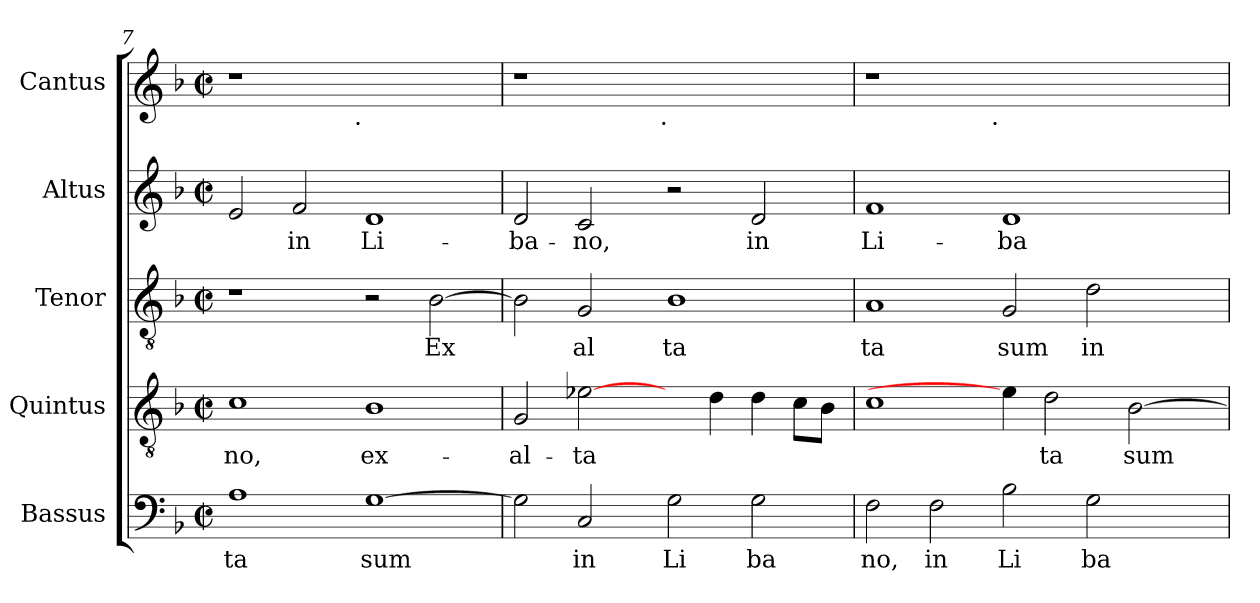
**kern	**text	**kern	**text	**kern	**text	**kern	**text	**kern
*part5	*part5	*part4	*part4	*part3	*part3	*part2	*part2	*part1
*staff5	*staff5	*staff4	*staff4	*staff3	*staff3	*staff2	*staff2	*staff1
*I"Bassus	*	*I"Quintus	*	*I"Tenor	*	*I"Altus	*	*I"Cantus
*clefF4	*	*clefGv2	*	*clefGv2	*	*clefG2	*	*clefG2
*k[b-]	*	*k[b-]	*	*k[b-]	*	*k[b-]	*	*k[b-]
*F:	*	*F:	*	*F:	*	*F:	*	*F:
*M2/2	*	*M2/2	*	*M2/2	*	*M2/2	*	*M2/2
*met(c|)	*	*met(c|)	*	*met(c|)	*	*met(c|)	*	*met(c|)
=7	=7	=7	=7	=7	=7	=7	=7	=7
!	!LO:LY:b	!	!LO:LY:b	!	!	!	!LO:LY:b:cj	!
*	*	*	*	*	*	*	*	*^
1A	ta	1c	-no,	1r	.	2e/	.	1r	2ryy
!	!	!	!	!	!	!	!LO:LY:b:cj	!	!
.	.	.	.	.	.	2f/	in	.	4...ryy
!	!	!	!	!	!	!	!	!	!LO:TX:b:t=.
.	.	.	.	.	.	.	.	.	1ryy
!	!LO:LY:b	!	!LO:LY:b	!	!	!	!LO:LY:b:cj	!	!
[>1G	sum	1B-	ex-	2r	.	1d	Li-	1ryy	.
!	!	!	!	!	!LO:LY:b	!	!	!	!
.	.	.	.	[>2B-\	Ex	.	.	.	.
.	.	.	.	.	.	.	.	.	32ryy
=8	=8	=8	=8	=8	=8	=8	=8	=8	=8
!	!LO:LY:b	!	!LO:LY:b	!	!LO:LY:b	!	!LO:LY:b:cj	!	!
2G\]	.	2G/	-al-	2B-\]	.	2d/	-ba-	1r	2ryy
!	!LO:LY:b	!	!LO:LY:b	!	!LO:LY:b	!	!LO:LY:b:cj	!	!
2C/	in	[2e-\	-ta-	2G/	al	2c/	-no,	.	4ryy
.	.	.	.	.	.	.	.	.	8...ryy
!	!	!	!	!	!	!	!	!	!LO:TX:b:t=.
.	.	.	.	.	.	.	.	.	1ryy
!	!LO:LY:b	!	!	!	!LO:LY:b	!	!	!	!
2G\	Li	4ryy	.	1B-	ta	2r	.	1ryy	.
!	!	!	!LO:LY:b	!	!	!	!	!	!
.	.	4d\	--	.	.	.	.	.	.
!	!LO:LY:b	!	!LO:LY:b	!	!	!	!LO:LY:b:cj	!	!
2G\	ba	4d\	--	.	.	2d/	in	.	.
!	!	!	!LO:LY:b	!	!	!	!	!	!
.	.	8c\L	--	.	.	.	.	.	.
!	!	!	!LO:LY:b	!	!	!	!	!	!
.	.	8B-\J	--	.	.	.	.	.	.
.	.	.	.	.	.	.	.	.	64ryy
=9	=9	=9	=9	=9	=9	=9	=9	=9	=9
!	!LO:LY:b	!	!LO:LY:b	!	!LO:LY:b	!	!LO:LY:b:cj	!	!
2F\	no,	1c	--	1A	ta	1f	Li-	1r	2ryy
!	!LO:LY:b	!	!	!	!	!	!	!	!
2F\	in	.	.	.	.	.	.	.	4...ryy
!	!	!	!	!	!	!	!	!	!LO:TX:b:t=.
.	.	.	.	.	.	.	.	.	1ryy
!	!LO:LY:b	!	!	!	!LO:LY:b	!	!LO:LY:b:cj	!	!
2B-\	Li	4e-\]	.	2G/	sum	1d	-ba-	1ryy	.
!	!	!	!LO:LY:b	!	!	!	!	!	!
.	.	2d\	-ta	.	.	.	.	.	.
!	!LO:LY:b	!	!	!	!LO:LY:b	!	!	!	!
2G\	ba	.	.	2d\	in	.	.	.	.
!	!	!	!LO:LY:b	!	!	!	!	!	!
.	.	[>2B-\	sum	.	.	.	.	.	.
.	.	.	.	.	.	.	.	.	4ryy
4ryy	.	.	.	4ryy	.	4ryy	.	4ryy	.
.	.	.	.	.	.	.	.	.	32ryy
*	*	*	*	*	*	*	*	*v	*v
=	=	=	=	=	=	=	=	=
*-	*-	*-	*-	*-	*-	*-	*-	*-
